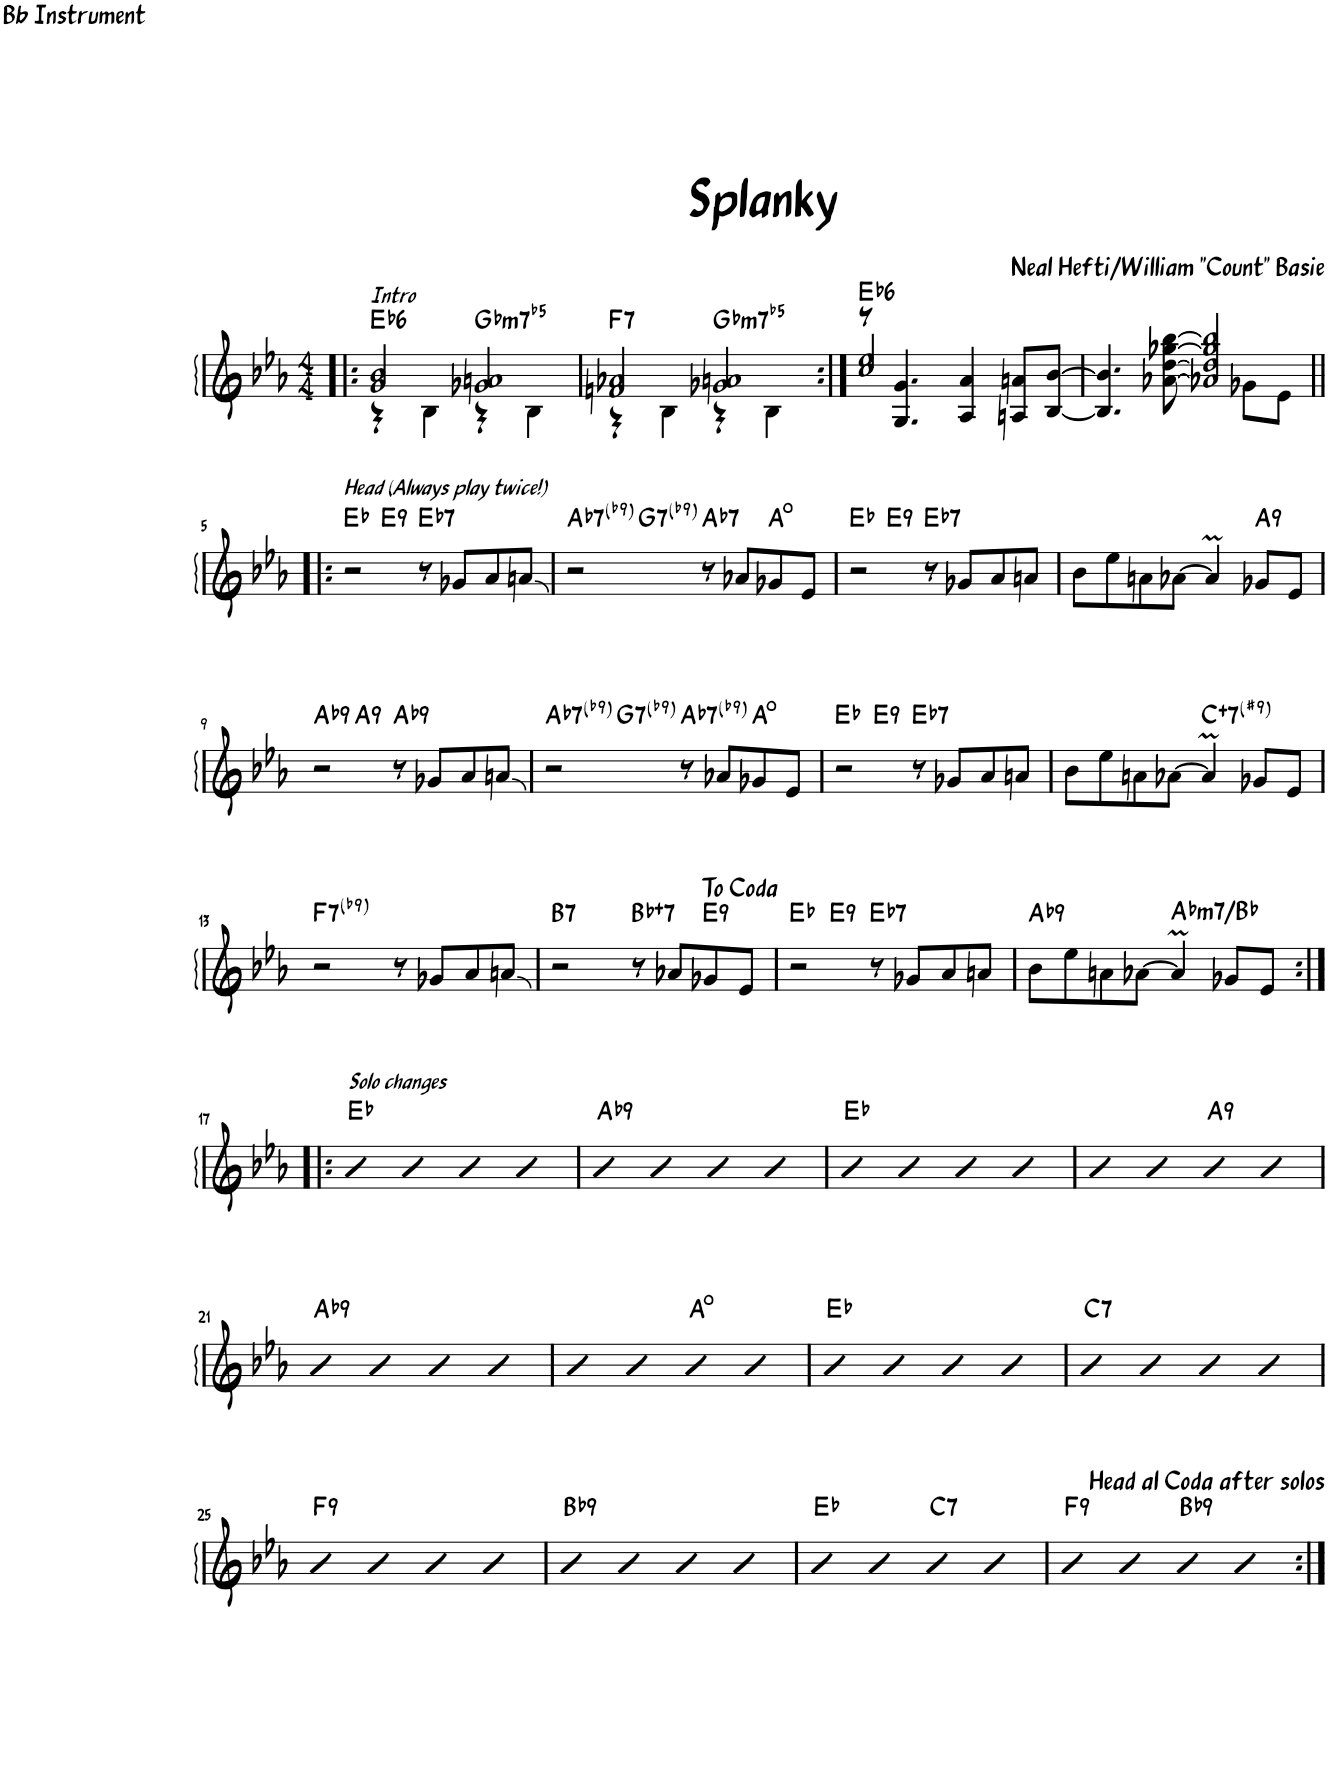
**kern	**harte
*part1	*part1
*staff1	*
*I"Piano	*
*I'Pno.	*
*clefG2	*
*k[b-e-a-]	*
*M4/4	*
=1!|:	=1!|:
*^	*
!LO:TX:a:i:t=Intro	!	!
!LO:TX:a:t=Bb Instrument	!	!LO:H:kt=6
2g/ 2b-/	4r	Eb:maj6
.	4B-\	.
!	!	!LO:H:kt=m7b5
2g-X/ 2an/	4r	Gb:hdim7
.	4B-\	.
=2	=2	=2
!	!	!LO:H:kt=7
2fn/ 2a-X/	4r	F:7
.	4B-\	.
!	!	!LO:H:kt=m7b5
2g-X/ 2an/	4r	Gb:hdim7
.	4B-\	.
=3:|!	=3:|!	=3:|!
!	!	!LO:H:kt=6
8r	2cc/ 2ee-/	Eb:maj6
4.G/ 4.g/	.	.
4A-/ 4a-/	2ryy	.
8An/ 8an/L	.	.
[8B-/ [8b-/J	.	.
=4	=4	=4
4.B-/] 4.b-/]	2.ryy	.
[8a-X\ [8dd\ [8gg-X\ [8bb-\	.	.
2a-X/] 2dd/] 2gg-/] 2bb-/]	.	.
.	8g-X\L	.
.	8e-\J	.
!!LO:LB:g=z	!!
=5!|:	=5!|:	=5!|:
!LO:TX:a:i:t=Head (Always play twice!)	!	!
2r	4ryy	Eb:maj
!	!	!LO:H:kt=9
.	2.ryy	E:9
!	!	!LO:H:kt=7
8r	.	Eb:7
8g-X/L	.	.
8a-/	.	.
8an/J	.	.
=6	=6	=6
!	!	!LO:H:kt=7
2r	4ryy	Ab:7(b9)
!	!	!LO:H:kt=7
.	2.ryy	G:7(b9)
!	!	!LO:H:kt=7
8r	.	Ab:7
8a-X/L	.	.
8g-X/	.	A:dim
8e-/J	.	.
=7	=7	=7
2r	4ryy	Eb:maj
!	!	!LO:H:kt=9
.	2.ryy	E:9
!	!	!LO:H:kt=7
8r	.	Eb:7
8g-X/L	.	.
8a-/	.	.
8an/J	.	.
*v	*v	*
=8	=8
8b-\L	.
8ee-\	.
8an\	.
[8a-X\J	.
4a-M/]	.
!	!LO:H:kt=9
8g-X/L	A:9
8e-/J	.
!!LO:LB:g=z
=9	=9
!	!LO:H:kt=9
*^	*
2r	4ryy	Ab:9
!	!	!LO:H:kt=9
.	2.ryy	A:9
!	!	!LO:H:kt=9
8r	.	Ab:9
8g-X/L	.	.
8a-/	.	.
8an/J	.	.
=10	=10	=10
!	!	!LO:H:kt=7
2r	4ryy	Ab:7(b9)
!	!	!LO:H:kt=7
.	2.ryy	G:7(b9)
!	!	!LO:H:kt=7
8r	.	Ab:7(b9)
8a-X/L	.	.
8g-X/	.	A:dim
8e-/J	.	.
=11	=11	=11
2r	4ryy	Eb:maj
!	!	!LO:H:kt=9
.	2.ryy	E:9
!	!	!LO:H:kt=7
8r	.	Eb:7
8g-X/L	.	.
8a-/	.	.
8an/J	.	.
*v	*v	*
=12	=12
8b-\L	.
8ee-\	.
8an\	.
[8a-X\J	.
!	!LO:H:kt=7
4a-M/]	C:aug(b7,#9)
8g-X/L	.
8e-/J	.
!!LO:LB:g=z
=13	=13
!	!LO:H:kt=7
2r	F:7(b9)
8r	.
8g-X/L	.
8a-/	.
8an/J	.
=14	=14
!	!LO:H:kt=7
2r	B:7
!	!LO:H:kt=7
8r	Bb:aug(b7)
8a-X/L	.
!	!LO:H:kt=9
8g-X/	E:9
8e-/J	.
=15	=15
*^	*
2r	4ryy	Eb:maj
!	!	!LO:H:kt=9
.	2.ryy	E:9
!	!	!LO:H:kt=7
8r	.	Eb:7
8g-X/L	.	.
8a-/	.	.
8an/J	.	.
=16	=16	=16
!	!	!LO:H:kt=9
*v	*v	*
8b-\L	Ab:9
8ee-\	.
8an\	.
[8a-X\J	.
!	!LO:H:kt=m7
4a-M/]	Ab:min7/2
8g-X/L	.
8e-/J	.
!!LO:LB:g=z
=17:|!|:	=17:|!|:
!LO:TX:a:i:t=Solo changes	!
4cc	Eb:maj
4cc	.
4cc	.
4cc	.
=18	=18
!	!LO:H:kt=9
4cc	Ab:9
4cc	.
4cc	.
4cc	.
=19	=19
4cc	Eb:maj
4cc	.
4cc	.
4cc	.
=20	=20
4cc	.
4cc	.
!	!LO:H:kt=9
4cc	A:9
4cc	.
!!LO:LB:g=z
=21	=21
!	!LO:H:kt=9
4cc	Ab:9
4cc	.
4cc	.
4cc	.
=22	=22
4cc	.
4cc	.
4cc	A:dim
4cc	.
=23	=23
4cc	Eb:maj
4cc	.
4cc	.
4cc	.
=24	=24
!	!LO:H:kt=7
4cc	C:7
4cc	.
4cc	.
4cc	.
!!LO:LB:g=z
=25	=25
!	!LO:H:kt=9
4cc	F:9
4cc	.
4cc	.
4cc	.
=26	=26
!	!LO:H:kt=9
4cc	Bb:9
4cc	.
4cc	.
4cc	.
=27	=27
4cc	Eb:maj
4cc	.
!	!LO:H:kt=7
4cc	C:7
4cc	.
=28	=28
4cc	F:9
4cc	.
!	!LO:H:kt=9
4cc	Bb:9
4cc	.
!LO:TX:a:t=Head al Coda after solos	!LO:H:kt=9
=:|!	=:|!
*-	*-
